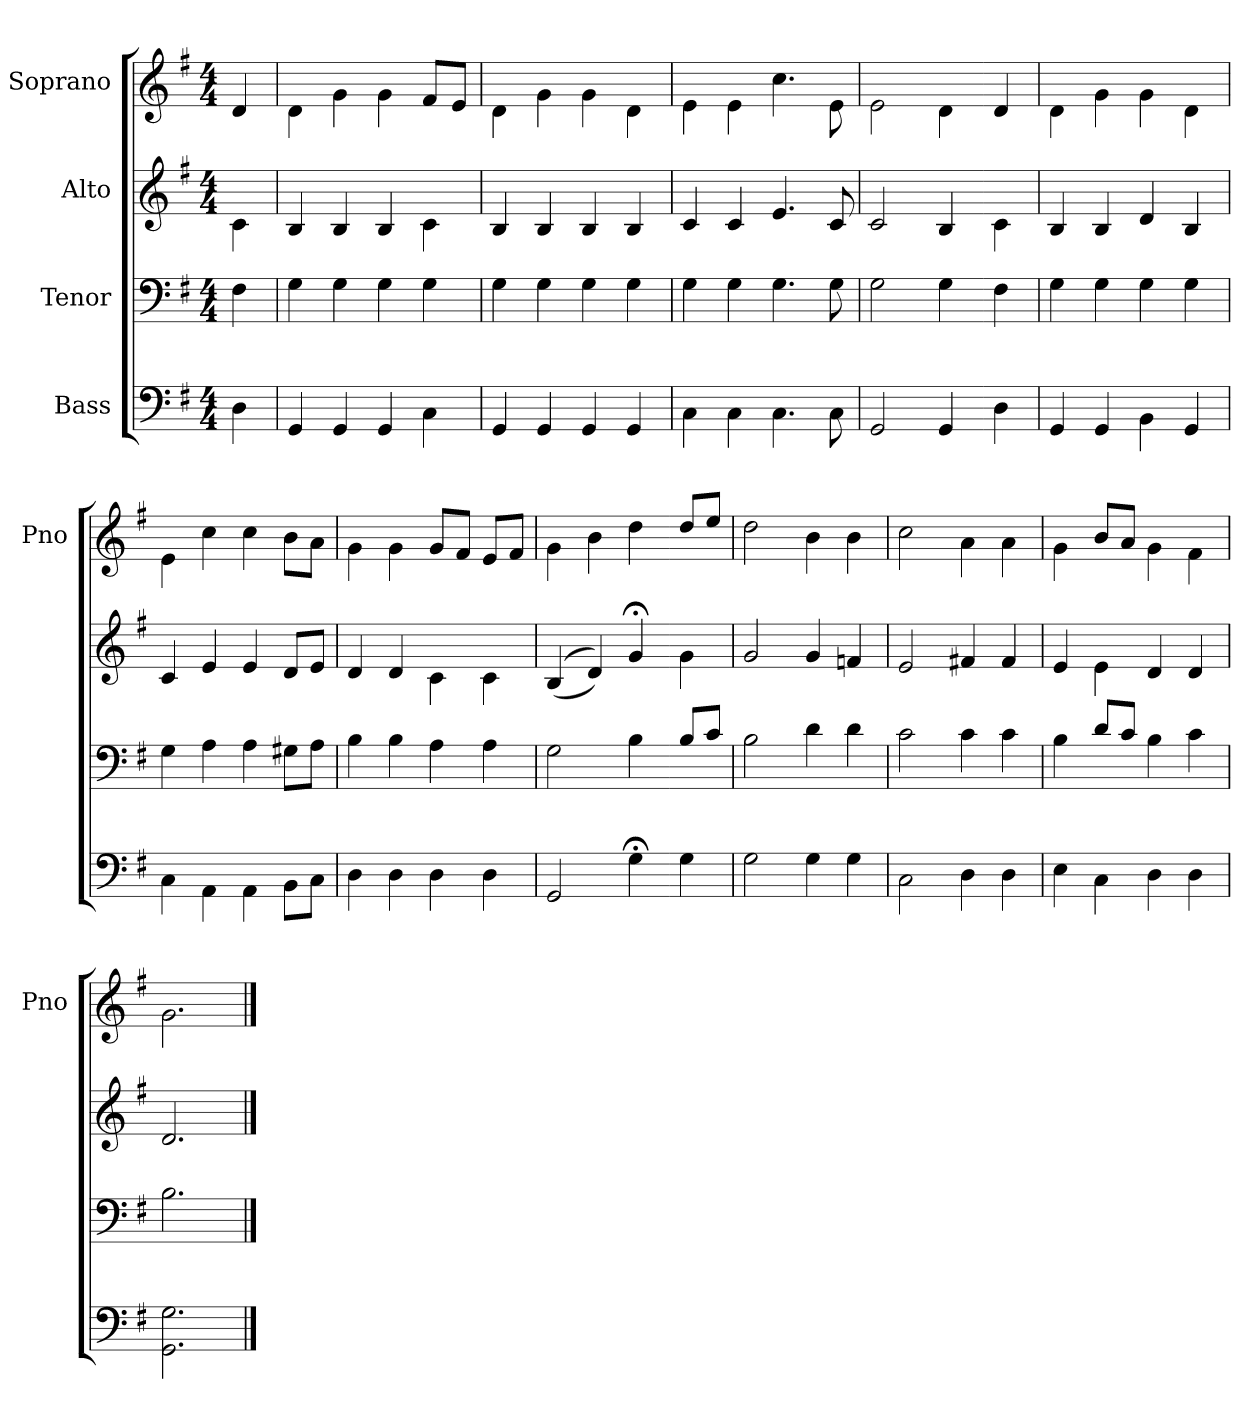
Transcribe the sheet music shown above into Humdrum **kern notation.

**kern	**kern	**kern	**kern
*part4	*part3	*part2	*part1
*staff4	*staff3	*staff2	*staff1
*I"Bass	*I"Tenor	*I"Alto	*I"Soprano
*	*	*	*I'Pno
*clefF4	*clefF4	*clefG2	*clefG2
*k[f#]	*k[f#]	*k[f#]	*k[f#]
*G:	*G:	*G:	*G:
*M4/4	*M4/4	*M4/4	*M4/4
=	=	=	=
4D\	4F#\	4c\	4d/
=	=	=	=
4GG/	4G\	4B/	4d\
4GG/	4G\	4B/	4g\
4GG/	4G\	4B/	4g\
4C\	4G\	4c\	8f#/L
.	.	.	8e/J
=	=	=	=
4GG/	4G\	4B/	4d\
4GG/	4G\	4B/	4g\
4GG/	4G\	4B/	4g\
4GG/	4G\	4B/	4d\
=	=	=	=
4C\	4G\	4c/	4e\
4C\	4G\	4c/	4e\
4.C\	4.G\	4.e/	4.cc\
8C\	8G\	8c/	8e\
=	=	=	=
2GG/	2G\	2c/	2e\
4GG/	4G\	4B/	4d\
=-	=-	=-	=-
4D\	4F#\	4c\	4d/
=	=	=	=
4GG/	4G\	4B/	4d\
4GG/	4G\	4B/	4g\
4BB\	4G\	4d/	4g\
4GG/	4G\	4B/	4d\
=	=	=	=
4C\	4G\	4c/	4e\
4AA\	4A\	4e/	4cc\
4AA\	4A\	4e/	4cc\
8BB\L	8G#X\L	8d/L	8b\L
8C\J	8A\J	8e/J	8a\J
=	=	=	=
4D\	4B\	4d/	4g\
4D\	4B\	4d/	4g\
4D\	4A\	4c\	8g/L
.	.	.	8f#/J
4D\	4A\	4c\	8e/L
.	.	.	8f#/J
=	=	=	=
2GG/	2G\	(>(<4B/	4g\
.	.	4d/))	4b\
4G;\	4B\	4g;</	4dd\
=-	=-	=-	=-
4G\	8B/L	4g\	8dd/L
.	8c/J	.	8ee/J
=	=	=	=
2G\	2B\	2g/	2dd\
4G\	4d\	4g/	4b\
4G\	4d\	4fn/	4b\
=	=	=	=
2C\	2c\	2e/	2cc\
4D\	4c\	4f#X/	4a\
4D\	4c\	4f#/	4a\
=	=	=	=
4E\	4B\	4e/	4g\
4C\	8d/L	4e\	8b/L
.	8c/J	.	8a/J
4D\	4B\	4d/	4g\
4D\	4c\	4d/	4f#\
=	=	=	=
2.GG!\ 2.G\	2.B\	2.d/	2.g\
==	==	==	==
*-	*-	*-	*-
